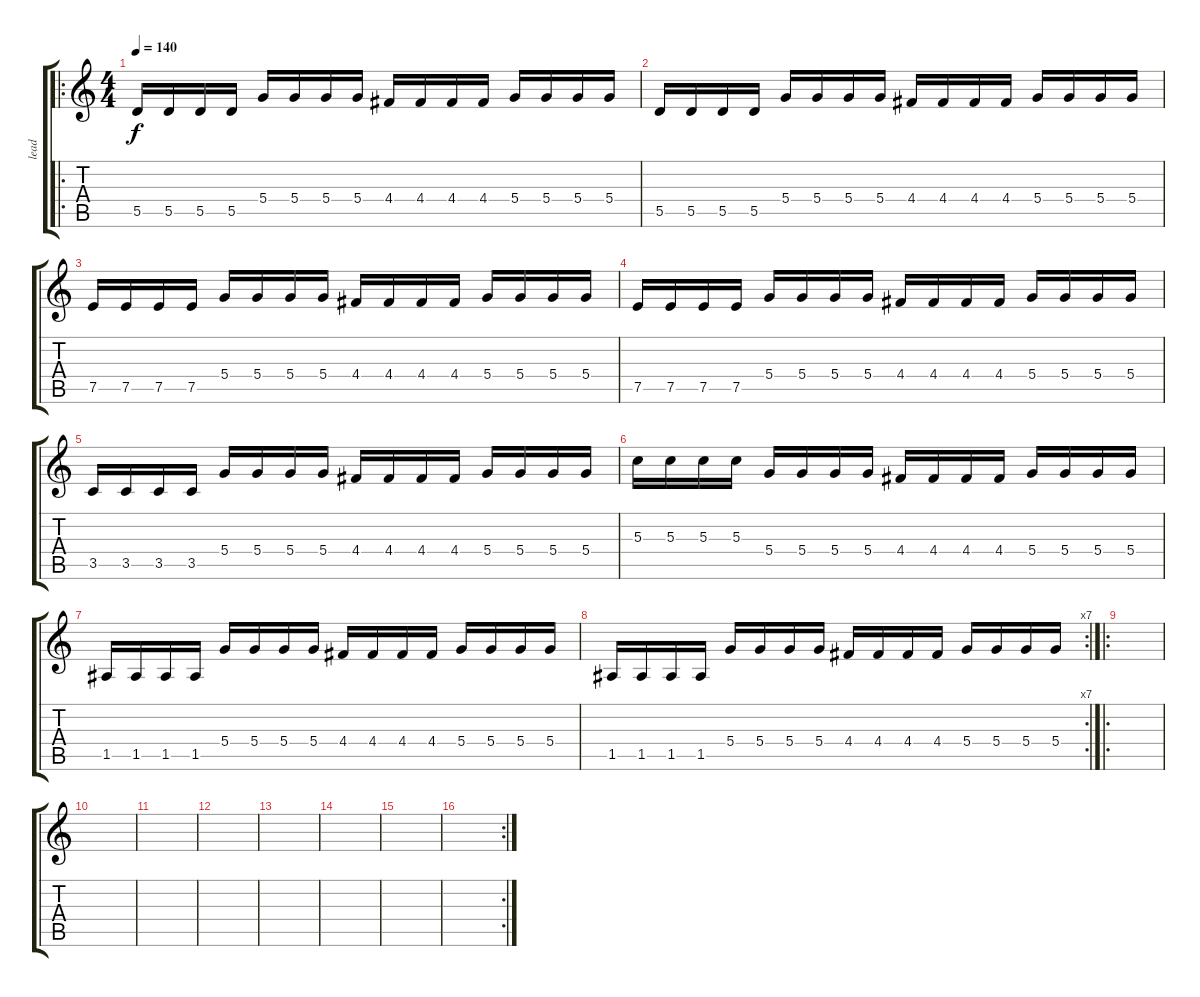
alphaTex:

\track ("lead" "lead") {instrument distortionguitar}
\staff {score tabs}
\tuning (E4 B3 G3 D3 A2 E2) {hide}
\ro
\ts (4 4)
\tempo 140
\clef g2
\ks c
5.5.16{dy f instrument distortionguitar} 5.5.16 5.5.16 5.5.16 5.4.16 5.4.16 5.4.16 5.4.16 4.4.16 4.4.16 4.4.16 4.4.16 5.4.16 5.4.16 5.4.16 5.4.16 |
5.5.16 5.5.16 5.5.16 5.5.16 5.4.16 5.4.16 5.4.16 5.4.16 4.4.16 4.4.16 4.4.16 4.4.16 5.4.16 5.4.16 5.4.16 5.4.16 |
7.5.16 7.5.16 7.5.16 7.5.16 5.4.16 5.4.16 5.4.16 5.4.16 4.4.16 4.4.16 4.4.16 4.4.16 5.4.16 5.4.16 5.4.16 5.4.16 |
7.5.16 7.5.16 7.5.16 7.5.16 5.4.16 5.4.16 5.4.16 5.4.16 4.4.16 4.4.16 4.4.16 4.4.16 5.4.16 5.4.16 5.4.16 5.4.16 |
3.5.16 3.5.16 3.5.16 3.5.16 5.4.16 5.4.16 5.4.16 5.4.16 4.4.16 4.4.16 4.4.16 4.4.16 5.4.16 5.4.16 5.4.16 5.4.16 |
5.3.16 5.3.16 5.3.16 5.3.16 5.4.16 5.4.16 5.4.16 5.4.16 4.4.16 4.4.16 4.4.16 4.4.16 5.4.16 5.4.16 5.4.16 5.4.16 |
1.5.16 1.5.16 1.5.16 1.5.16 5.4.16 5.4.16 5.4.16 5.4.16 4.4.16 4.4.16 4.4.16 4.4.16 5.4.16 5.4.16 5.4.16 5.4.16 |
\rc 7
1.5.16 1.5.16 1.5.16 1.5.16 5.4.16 5.4.16 5.4.16 5.4.16 4.4.16 4.4.16 4.4.16 4.4.16 5.4.16 5.4.16 5.4.16 5.4.16 |
\ro
|
|
|
|
|
|
|
\rc 2
